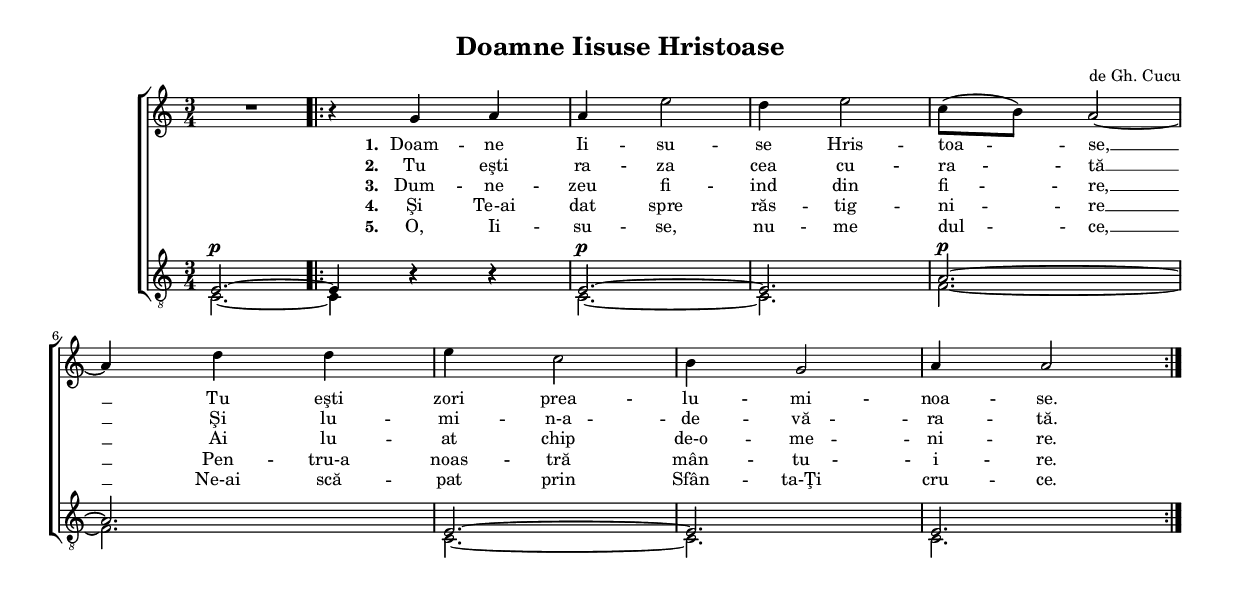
\version "2.19.80"
\include "defines.ly"
#(define myNoteSpacing 9.0)
\include "preamble.ly"

\header {
  title = "Doamne Iisuse Hristoase"
  composer = "de Gh. Cucu"
}

global = {
  \globalPreamble
  \key a \minor
  \time 3/4
}

womenWords = <<
  \new Lyrics \lyricsto "women" {
    \set stanza = "1. "
    Doam -- ne Ii -- su -- se Hris -- toa -- se, __
    Tu eşti zori prea -- lu -- mi -- noa -- se.
  }
  \new Lyrics \lyricsto "women" {
    \set stanza = "2. "
    Tu eşti ra -- za cea cu -- ra -- tă __
    Şi lu -- mi -- n-a -- de -- vă -- ra -- tă.
  }
  \new Lyrics \lyricsto "women" {
    \set stanza = "3. "
    Dum -- ne -- zeu fi -- ind din fi -- re, __
    Ai lu -- at chip de-o -- me -- ni -- re.
  }
  \new Lyrics \lyricsto "women" {
    \set stanza = "4. "
    Şi Te-ai dat spre răs -- tig -- ni -- re __
    Pen -- tru-a noas -- tră mân -- tu -- i -- re.
  }
  \new Lyrics \lyricsto "women" {
    \set stanza = "5. "
    O, Ii -- su -- se, nu -- me dul -- ce, __
    Ne-ai scă -- pat prin Sfân -- ta-Ţi cru -- ce.
  }
>>

menWords = \new Lyrics \lyricsto "basses" {
  A __ A __ A __ A __ A __
}

womenMusic = \relative c' {
  \oneVoice
  R2.
  \repeat volta 5 {
    r4 g'4 a4
    a4 e'2
    d4 e2
    c8( b8) a2~
    a4 d4 d4
    e4 c2
    b4 g2
    a4 a2
  }
}

tenorMusic = \relative c' {
  \voiceOne
  e,2.~^\p
  \repeat volta 5 {
    e4 b'4\rest b4\rest
    e,2.~^\p
    e2.
    a2.~^\p
    a2.
    e2.~
    e2.
    e2.
  }
}

bassMusic = \relative c' {
  \voiceTwo
  c,2.~
  \repeat volta 5 {
    c4 b'4\rest b4\rest
    c,2.~
    c2.
    f2.~
    f2.
    c2.~
    c2.
    c2.
  }
}

myScore = \new Score \with {
  \override SpacingSpanner.shortest-duration-space = #myNoteSpacing
} <<
  \new ChoirStaff <<
    \new Staff <<
      \new Voice = "women" { \global \womenMusic }
    >>
    \womenWords
    
    \new Staff <<
      \clef "G_8"
      \new Voice { \global \tenorMusic }
      \new Voice { \global \bassMusic }
    >>
    \menWords
  >>
>>

\score {
  \myScore
  \layout { }
}

\score {
  \unfoldRepeats
  \myScore
  \midi { \midiDirectives }
}

\score {
  \unfoldRepeats
  \new Voice { \global \womenMusic }
  \midi { \midiDirectives }
}

\score {
  \unfoldRepeats
  \new Voice { \global \tenorMusic }
  \midi { \midiDirectives }
}

\score {
  \unfoldRepeats
  \new Voice { \global \bassMusic }
  \midi { \midiDirectives }
}
